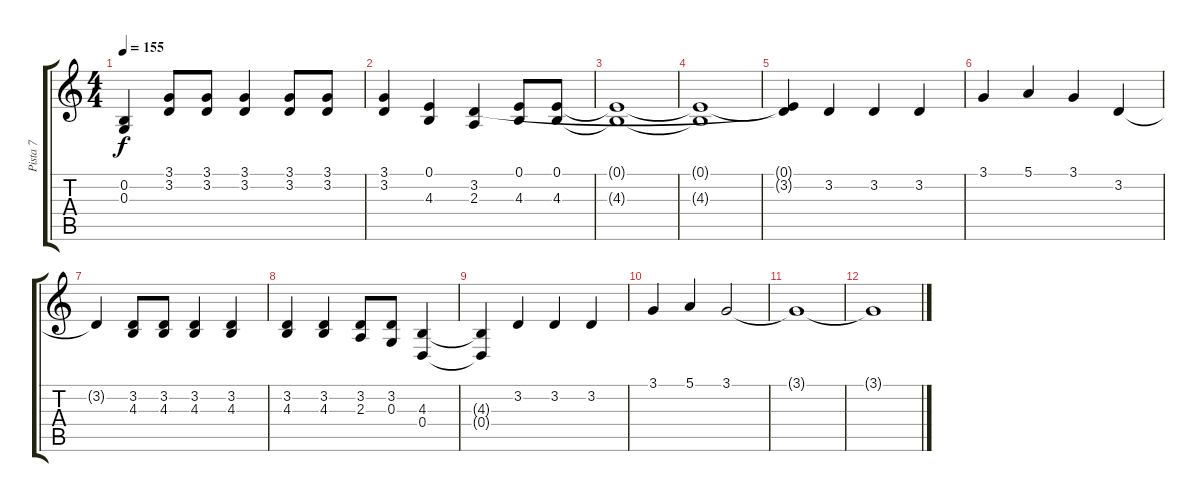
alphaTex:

\track ("Pista 7" "Pista 7") {instrument electricgrandpiano}
\staff {score tabs}
\tuning (E4 B3 G3 D3 A2 E2) {hide}
\ts (4 4)
\tempo 155
\clef g2
\ks c
(0.2{t} 0.3{t}).4{dy f} (3.1 3.2).8 (3.1 3.2).8 (3.1 3.2).4 (3.1 3.2).8 (3.1 3.2).8 |
(3.1 3.2).4 (0.1 4.3).4 (3.2 2.3).4 (0.1 4.3).8 (0.1 4.3).8 |
(0.1{t} 4.3{t}).1 |
(0.1{t} 4.3{t}).1 |
(0.1{t} 3.2{t}).4 3.2.4 3.2.4 3.2.4 |
3.1.4 5.1.4 3.1.4 3.2.4 |
3.2{t}.4 (3.2 4.3).8 (3.2 4.3).8 (3.2 4.3).4 (3.2 4.3).4 |
(3.2 4.3).4 (3.2 4.3).4 (3.2 2.3).8 (3.2 0.3).8 (4.3 0.4).4 |
(4.3{t} 0.4{t}).4 3.2.4 3.2.4 3.2.4 |
3.1.4 5.1.4 3.1.2 |
3.1{t}.1 |
3.1{t}.1
